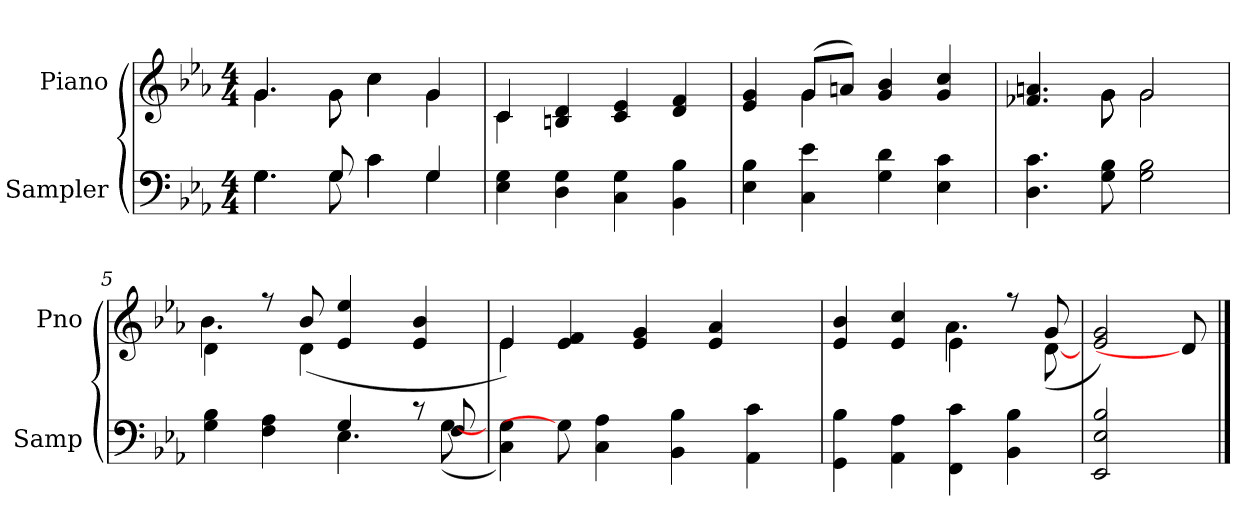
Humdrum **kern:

**kern	**kern
*part2	*part1
*staff2	*staff1
*I"Sampler	*I"Piano
*I'Samp	*I'Pno
*clefF4	*clefG2
*k[b-e-a-]	*k[b-e-a-]
*E-:	*E-:
*M4/4	*M4/4
=1	=1
*^	*^
4.G\	4.G	4.g/	4.g
8G/	8G	8g\	8g
4c\	4c	4cc\	4cc
4G/	4G	4g/	4g
*v	*v	*	*
=2	=2	=2
4E- 4G	4c/	4c
4D 4G	4Bn 4d	2.ryy
4C 4G	4c 4e-	.
4BB- 4B-	4d 4f	.
=3	=3	=3
4E- 4B-	4e- 4g	4ryy
4C 4e-	(8g/L	4g
.	8an/J)	.
4G 4d	4g/ 4b-/	2ryy
4E- 4c	4g/ 4cc/	.
=4	=4	=4
4.D 4.c	4.f-X/ 4.an/	4.ryy
8G 8B-	8g\	8g
2G 2B-	2g/	2g
=5	=5	=5
*^	*	*
4G 4B-	2ryy	4d\	4.b-
4F 4A-	.	8r	.
.	.	8b-/	(4d
4G/	4.E-	4e- 4ee-	.
.	.	.	4.ryy
8r	.	4e- 4b-	.
8F	([8G	.	.
*v	*v	*	*
=6	=6	=6
4C 4G)	4e-/)	4e-
8G]	4e- 4f	8ryy
4C 4A-	.	2.ryy
.	4e- 4g	.
4BB- 4B-	.	.
.	4e- 4a-	.
4AA- 4c	.	.
.	8ryy	.
=7	=7	=7
4GG 4B-	4e- 4b-	2ryy
4AA- 4A-	4e- 4cc	.
4FF 4c	4e-\	4.a-
4BB- 4B-	8r	.
.	8g/	([8d
*	*v	*v
=8	=8
2EE- 2E- 2B-	2e- 2g)
8ryy	8d]
==	==
*-	*-
